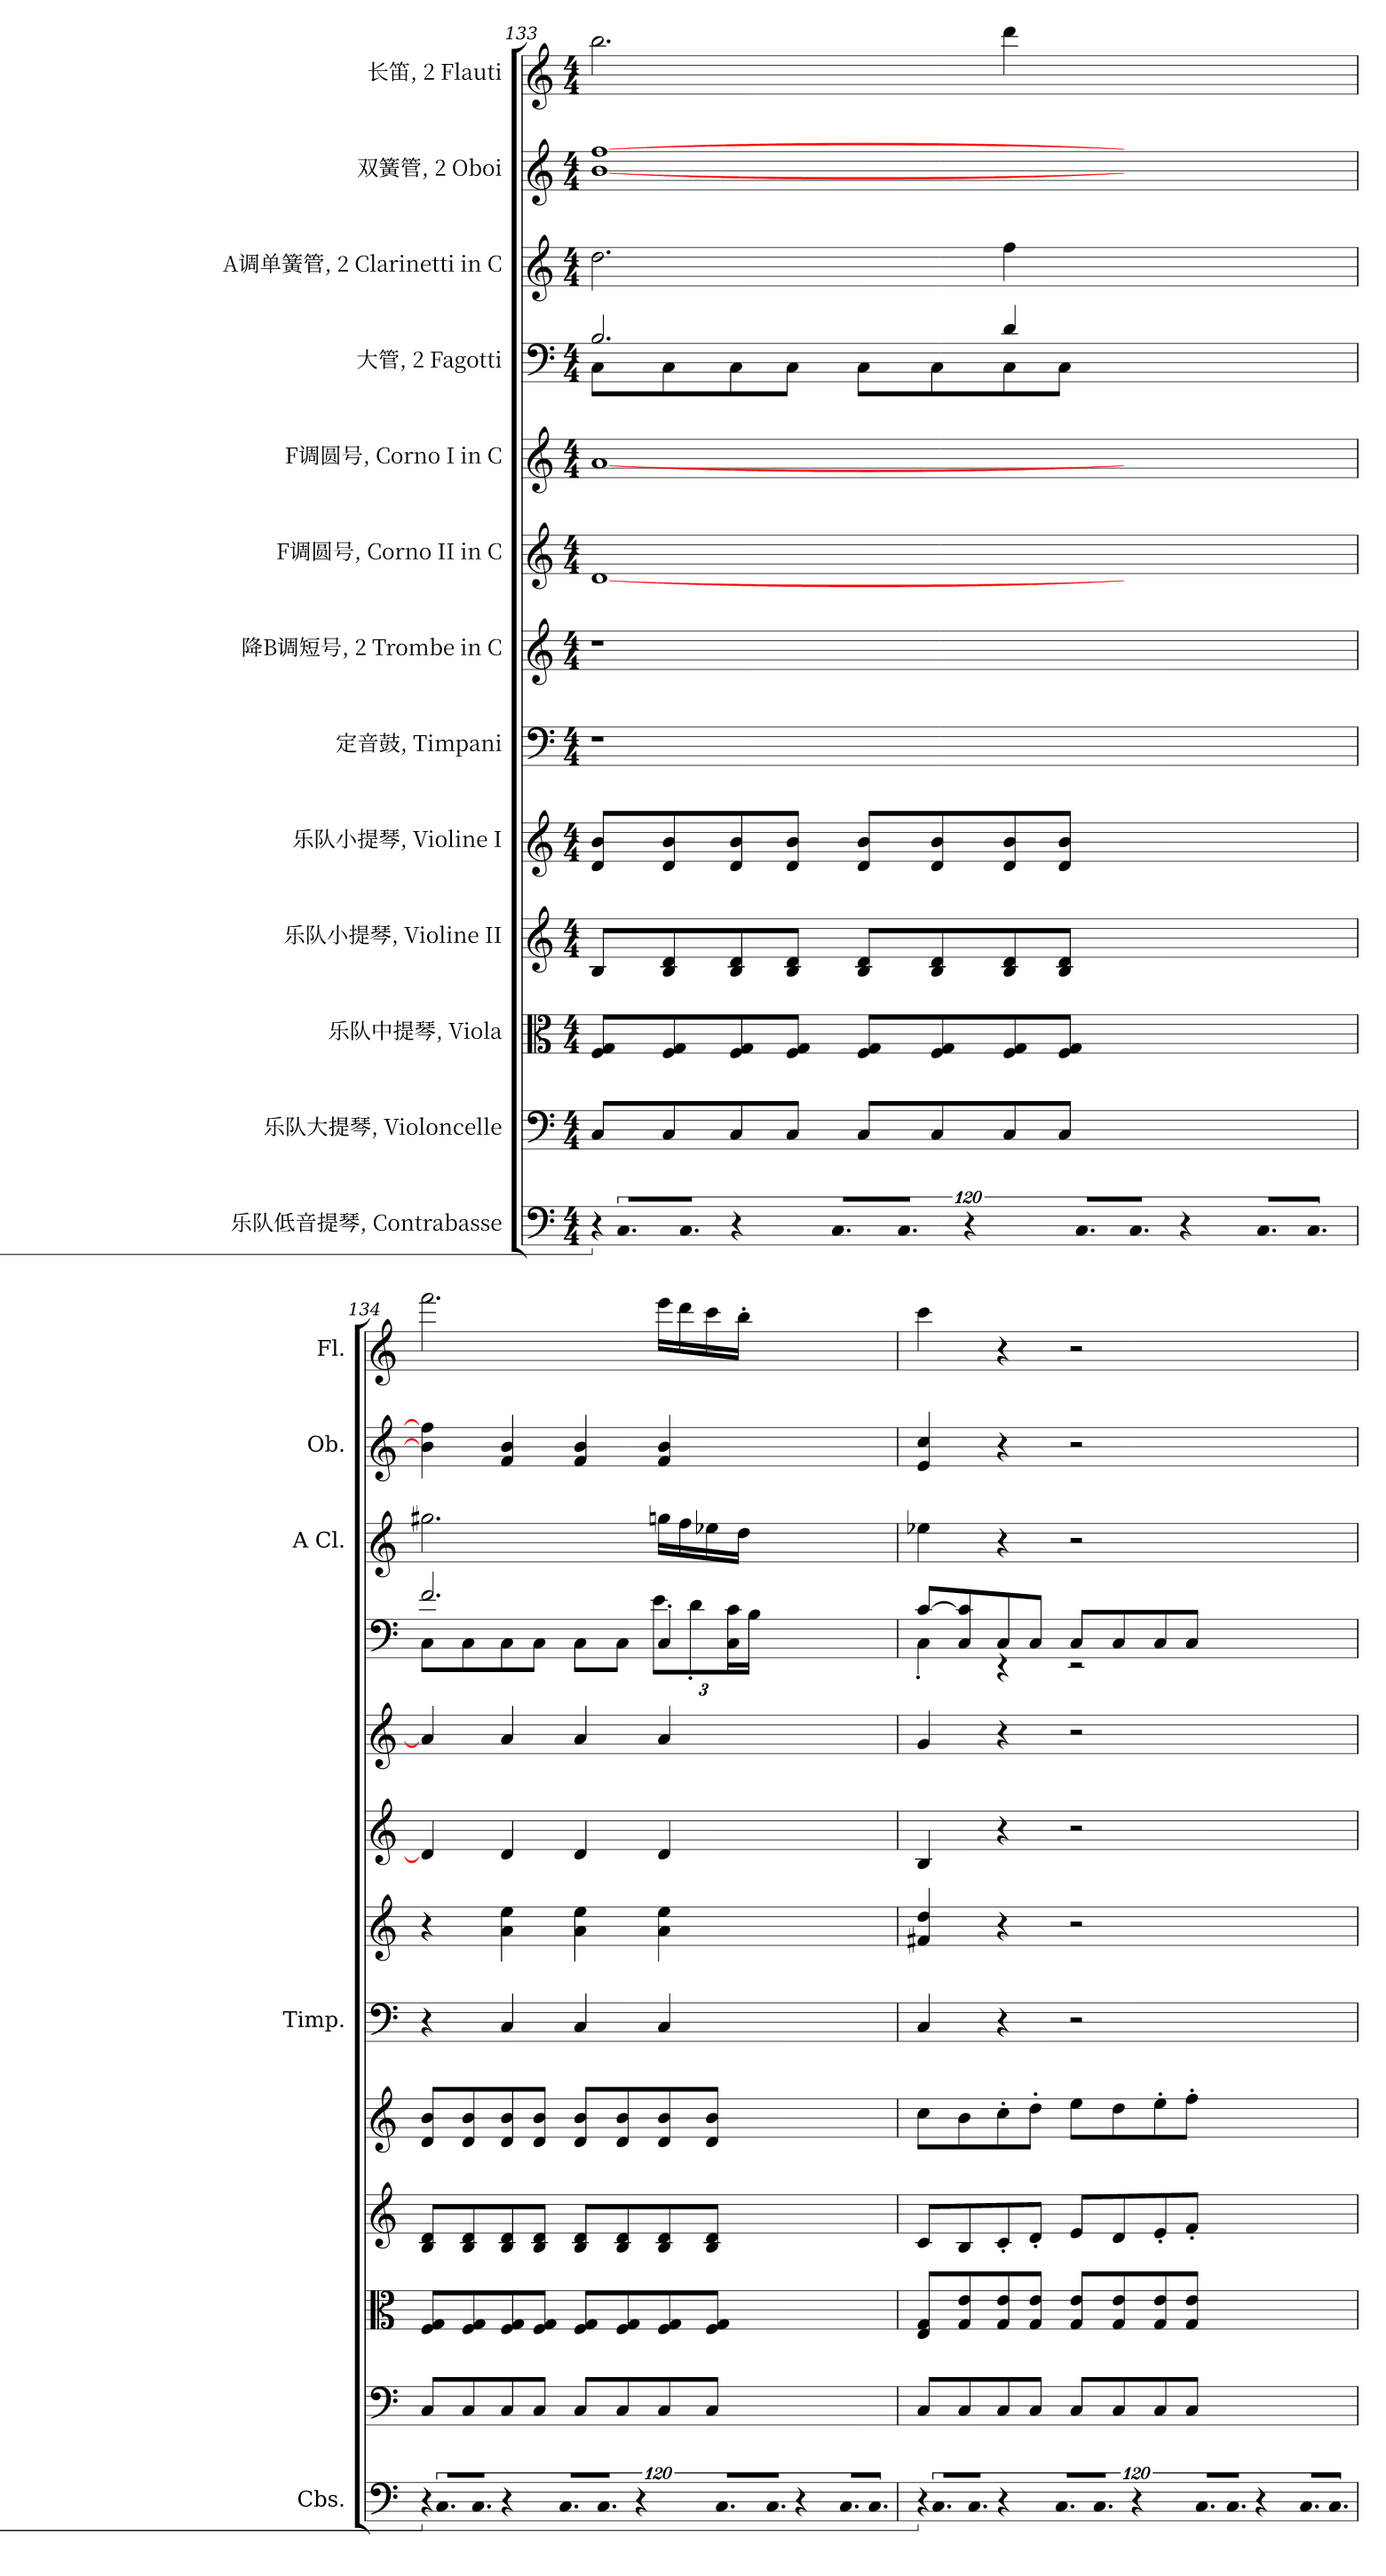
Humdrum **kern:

**kern	**kern	**kern	**kern	**kern	**kern	**kern	**kern	**kern	**kern	**kern	**kern	**kern
*part13	*part12	*part11	*part10	*part9	*part8	*part7	*part6	*part5	*part4	*part3	*part2	*part1
*staff13	*staff12	*staff11	*staff10	*staff9	*staff8	*staff7	*staff6	*staff5	*staff4	*staff3	*staff2	*staff1
*I"乐队低音提琴, Contrabasse	*I"乐队大提琴, Violoncelle	*I"乐队中提琴, Viola	*I"乐队小提琴, Violine II	*I"乐队小提琴, Violine I	*I"定音鼓, Timpani	*I"降B调短号, 2 Trombe in C	*I"F调圆号, Corno II in C	*I"F调圆号, Corno I in C	*I"大管, 2 Fagotti	*I"A调单簧管, 2 Clarinetti in C	*I"双簧管, 2 Oboi	*I"长笛, 2 Flauti
*I'Cbs.	*	*	*	*	*I'Timp.	*	*	*	*	*I'A Cl.	*I'Ob.	*I'Fl.
!!LO:PB:g=z
*clefF4	*clefF4	*clefC3	*clefG2	*clefG2	*clefF4	*clefG2	*clefG2	*clefG2	*clefF4	*clefG2	*clefG2	*clefG2
*ITrd7c12	*	*	*	*	*	*ITrd1c2	*ITrd4c7	*ITrd4c7	*	*ITrd2c3	*	*
*k[]	*k[]	*k[]	*k[]	*k[]	*k[]	*k[b-e-]	*k[b-]	*k[b-]	*k[]	*k[f#c#g#]	*k[]	*k[]
*M4/4	*M4/4	*M4/4	*M4/4	*M4/4	*M4/4	*M4/4	*M4/4	*M4/4	*M4/4	*M4/4	*M4/4	*M4/4
*MM198	*MM198	*MM198	*MM198	*MM198	*MM198	*MM198	*MM198	*MM198	*MM198	*MM198	*MM198	*MM198
=133	=133	=133	=133	=133	=133	=133	=133	=133	=133	=133	=133	=133
!LO:N:vis=32	!	!	!	!	!	!	!	!	!	!	!	!
*	*	*	*	*	*	*	*	*	*^	*	*	*
640%23r	8C/L	8F/ 8G/L	8B/L	8d/ 8b/L	1r	1r	[1G	[1d	2.B/	8C\L	2.b\	[1b [1ff	2.bb\
!LO:N:vis=16.	!	!	!	!	!	!	!	!	!	!	!	!	!
960%103CC/LL	.	.	.	.	.	.	.	.	.	.	.	.	.
.	8C/	8F/ 8G/	8B/ 8d/	8d/ 8b/	.	.	.	.	.	8C\	.	.	.
!LO:N:vis=16.	!	!	!	!	!	!	!	!	!	!	!	!	!
960%103CC/JJ	.	.	.	.	.	.	.	.	.	.	.	.	.
.	8C/	8F/ 8G/	8B/ 8d/	8d/ 8b/	.	.	.	.	.	8C\	.	.	.
!LO:N:vis=32	!	!	!	!	!	!	!	!	!	!	!	!	!
640%23r	.	.	.	.	.	.	.	.	.	.	.	.	.
!LO:N:vis=16.	!	!	!	!	!	!	!	!	!	!	!	!	!
960%103CC/LL	.	.	.	.	.	.	.	.	.	.	.	.	.
.	8C/J	8F/ 8G/J	8B/ 8d/J	8d/ 8b/J	.	.	.	.	.	8C\J	.	.	.
!LO:N:vis=16.	!	!	!	!	!	!	!	!	!	!	!	!	!
960%103CC/JJ	.	.	.	.	.	.	.	.	.	.	.	.	.
.	8C/L	8F/ 8G/L	8B/ 8d/L	8d/ 8b/L	.	.	.	.	.	8C\L	.	.	.
!LO:N:vis=32	!	!	!	!	!	!	!	!	!	!	!	!	!
640%23r	.	.	.	.	.	.	.	.	.	.	.	.	.
!LO:N:vis=16.	!	!	!	!	!	!	!	!	!	!	!	!	!
960%103CC/LL	.	.	.	.	.	.	.	.	.	.	.	.	.
.	8C/	8F/ 8G/	8B/ 8d/	8d/ 8b/	.	.	.	.	.	8C\	.	.	.
!LO:N:vis=16.	!	!	!	!	!	!	!	!	!	!	!	!	!
960%103CC/JJ	.	.	.	.	.	.	.	.	.	.	.	.	.
.	8C/	8F/ 8G/	8B/ 8d/	8d/ 8b/	.	.	.	.	4d/	8C\	4dd\	.	4ddd\
!LO:N:vis=32	!	!	!	!	!	!	!	!	!	!	!	!	!
640%23r	.	.	.	.	.	.	.	.	.	.	.	.	.
!LO:N:vis=16.	!	!	!	!	!	!	!	!	!	!	!	!	!
960%103CC/LL	.	.	.	.	.	.	.	.	.	.	.	.	.
.	8C/J	8F/ 8G/J	8B/ 8d/J	8d/ 8b/J	.	.	.	.	.	8C\J	.	.	.
!LO:N:vis=16.	!	!	!	!	!	!	!	!	!	!	!	!	!
960%103CC/JJ	.	.	.	.	.	.	.	.	.	.	.	.	.
.	480ryy	480ryy	480ryy	480ryy	480ryy	480ryy	480ryy	480ryy	480ryy	480ryy	480ryy	480ryy	480ryy
=134	=134	=134	=134	=134	=134	=134	=134	=134	=134	=134	=134	=134	=134
*	*	*	*	*	*	*	*	*	*	*	*	*	*MM198
!LO:N:vis=32	!	!	!	!	!	!	!	!	!	!	!	!	!
640%23r	8C/L	8F/ 8G/L	8B/ 8d/L	8d/ 8b/L	4r	4r	4G/]	4d/]	2.f/	8C\L	2.ee#X\	4b\] 4ff\]	2.fff\
!LO:N:vis=16.	!	!	!	!	!	!	!	!	!	!	!	!	!
960%103CC/LL	.	.	.	.	.	.	.	.	.	.	.	.	.
.	8C/	8F/ 8G/	8B/ 8d/	8d/ 8b/	.	.	.	.	.	8C\	.	.	.
!LO:N:vis=16.	!	!	!	!	!	!	!	!	!	!	!	!	!
960%103CC/JJ	.	.	.	.	.	.	.	.	.	.	.	.	.
.	8C/	8F/ 8G/	8B/ 8d/	8d/ 8b/	4C/	4g\ 4dd\	4G/	4d/	.	8C\	.	4f/ 4b/	.
!LO:N:vis=32	!	!	!	!	!	!	!	!	!	!	!	!	!
640%23r	.	.	.	.	.	.	.	.	.	.	.	.	.
!LO:N:vis=16.	!	!	!	!	!	!	!	!	!	!	!	!	!
960%103CC/LL	.	.	.	.	.	.	.	.	.	.	.	.	.
.	8C/J	8F/ 8G/J	8B/ 8d/J	8d/ 8b/J	.	.	.	.	.	8C\J	.	.	.
!LO:N:vis=16.	!	!	!	!	!	!	!	!	!	!	!	!	!
960%103CC/JJ	.	.	.	.	.	.	.	.	.	.	.	.	.
.	8C/L	8F/ 8G/L	8B/ 8d/L	8d/ 8b/L	4C/	4g\ 4dd\	4G/	4d/	.	8C\L	.	4f/ 4b/	.
!LO:N:vis=32	!	!	!	!	!	!	!	!	!	!	!	!	!
640%23r	.	.	.	.	.	.	.	.	.	.	.	.	.
!LO:N:vis=16.	!	!	!	!	!	!	!	!	!	!	!	!	!
960%103CC/LL	.	.	.	.	.	.	.	.	.	.	.	.	.
.	8C/	8F/ 8G/	8B/ 8d/	8d/ 8b/	.	.	.	.	.	8C\J	.	.	.
!LO:N:vis=16.	!	!	!	!	!	!	!	!	!	!	!	!	!
960%103CC/JJ	.	.	.	.	.	.	.	.	.	.	.	.	.
*	*	*	*	*	*	*	*	*	*	*Xbrackettup	*	*	*
.	8C/	8F/ 8G/	8B/ 8d/	8d/ 8b/	4C/	4g\ 4dd\	4G/	4d/	4C'/	12e\L	16een\LL	4f/ 4b/	16eee\LL
!LO:N:vis=32	!	!	!	!	!	!	!	!	!	!	!	!	!
640%23r	.	.	.	.	.	.	.	.	.	.	.	.	.
!LO:N:vis=16.	!	!	!	!	!	!	!	!	!	!	!	!	!
960%103CC/LL	.	.	.	.	.	.	.	.	.	.	.	.	.
.	.	.	.	.	.	.	.	.	.	.	16dd\	.	16ddd\
.	.	.	.	.	.	.	.	.	.	12d'\	.	.	.
.	8C/J	8F/ 8G/J	8B/ 8d/J	8d/ 8b/J	.	.	.	.	.	.	16ccn\	.	16ccc\
!LO:N:vis=16.	!	!	!	!	!	!	!	!	!	!	!	!	!
960%103CC/JJ	.	.	.	.	.	.	.	.	.	.	.	.	.
.	.	.	.	.	.	.	.	.	.	24C\ 24c\L	.	.	.
.	.	.	.	.	.	.	.	.	.	.	16b\JJ	.	16bb'\JJ
.	.	.	.	.	.	.	.	.	.	24B\JJ	.	.	.
.	480ryy	480ryy	480ryy	480ryy	480ryy	480ryy	480ryy	480ryy	480ryy	480ryy	480ryy	480ryy	480ryy
!!LO:PB:g=z
=135	=135	=135	=135	=135	=135	=135	=135	=135	=135	=135	=135	=135	=135
*	*	*	*	*	*	*	*	*	*	*	*	*	*MM198
!LO:N:vis=32	!	!	!	!	!	!	!	!	!	!	!	!	!
640%23r	8C/L	8E/ 8G/L	8c/L	8cc\L	4C/	4en/ 4cc/	4E/	4c/	[8c/L	4C'\	4ccn\	4e/ 4cc/	4ccc\
!LO:N:vis=16.	!	!	!	!	!	!	!	!	!	!	!	!	!
960%103CC/LL	.	.	.	.	.	.	.	.	.	.	.	.	.
.	8C/	8G/ 8e/	8B/	8b\	.	.	.	.	8C/ 8c/]	.	.	.	.
!LO:N:vis=16.	!	!	!	!	!	!	!	!	!	!	!	!	!
960%103CC/JJ	.	.	.	.	.	.	.	.	.	.	.	.	.
.	8C/	8G/ 8e/	8c'/	8cc'\	4r	4r	4r	4r	8C/	4r	4r	4r	4r
!LO:N:vis=32	!	!	!	!	!	!	!	!	!	!	!	!	!
640%23r	.	.	.	.	.	.	.	.	.	.	.	.	.
!LO:N:vis=16.	!	!	!	!	!	!	!	!	!	!	!	!	!
960%103CC/LL	.	.	.	.	.	.	.	.	.	.	.	.	.
.	8C/J	8G/ 8e/J	8d'/J	8dd'\J	.	.	.	.	8C/J	.	.	.	.
!LO:N:vis=16.	!	!	!	!	!	!	!	!	!	!	!	!	!
960%103CC/JJ	.	.	.	.	.	.	.	.	.	.	.	.	.
*	*	*	*	*	*	*	*	*	*	*	*	*	*MM213
.	8C/L	8G/ 8e/L	8e/L	8ee\L	2r	2r	2r	2r	8C/L	2r	2r	2r	2r
!LO:N:vis=32	!	!	!	!	!	!	!	!	!	!	!	!	!
640%23r	.	.	.	.	.	.	.	.	.	.	.	.	.
!LO:N:vis=16.	!	!	!	!	!	!	!	!	!	!	!	!	!
960%103CC/LL	.	.	.	.	.	.	.	.	.	.	.	.	.
.	8C/	8G/ 8e/	8d/	8dd\	.	.	.	.	8C/	.	.	.	.
!LO:N:vis=16.	!	!	!	!	!	!	!	!	!	!	!	!	!
960%103CC/JJ	.	.	.	.	.	.	.	.	.	.	.	.	.
.	8C/	8G/ 8e/	8e'/	8ee'\	.	.	.	.	8C/	.	.	.	.
!LO:N:vis=32	!	!	!	!	!	!	!	!	!	!	!	!	!
640%23r	.	.	.	.	.	.	.	.	.	.	.	.	.
!LO:N:vis=16.	!	!	!	!	!	!	!	!	!	!	!	!	!
960%103CC/LL	.	.	.	.	.	.	.	.	.	.	.	.	.
.	8C/J	8G/ 8e/J	8f'/J	8ff'\J	.	.	.	.	8C/J	.	.	.	.
!LO:N:vis=16.	!	!	!	!	!	!	!	!	!	!	!	!	!
960%103CC/JJ	.	.	.	.	.	.	.	.	.	.	.	.	.
.	480ryy	480ryy	480ryy	480ryy	480ryy	480ryy	480ryy	480ryy	480ryy	480ryy	480ryy	480ryy	480ryy
*	*	*	*	*	*	*	*	*	*v	*v	*	*	*
=	=	=	=	=	=	=	=	=	=	=	=	=
*-	*-	*-	*-	*-	*-	*-	*-	*-	*-	*-	*-	*-
